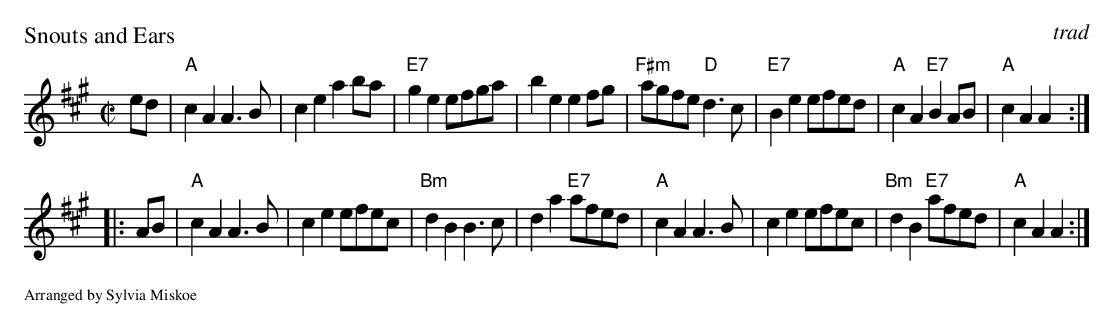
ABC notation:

X:1
P: Snouts and Ears
O: trad
M: C|
L: 1/8
K: A
ed \
| "A"c2A2 A3B | c2e2 a2ba | "E7"g2e2 efga | b2e2 e2fg \
| "F#m"agfe "D"d3c | "E7"B2e2 efed | "A"c2A2 "E7"B2AB | "A"c2A2 A2 :|
|: AB \
| "A"c2A2 A3B | c2e2 efec | "Bm"d2B2 B3c | d2a2 "E7"afed \
| "A"c2A2 A3B | c2e2 efec | "Bm"d2B2"E7"afed | "A"c2A2 A2 :|
